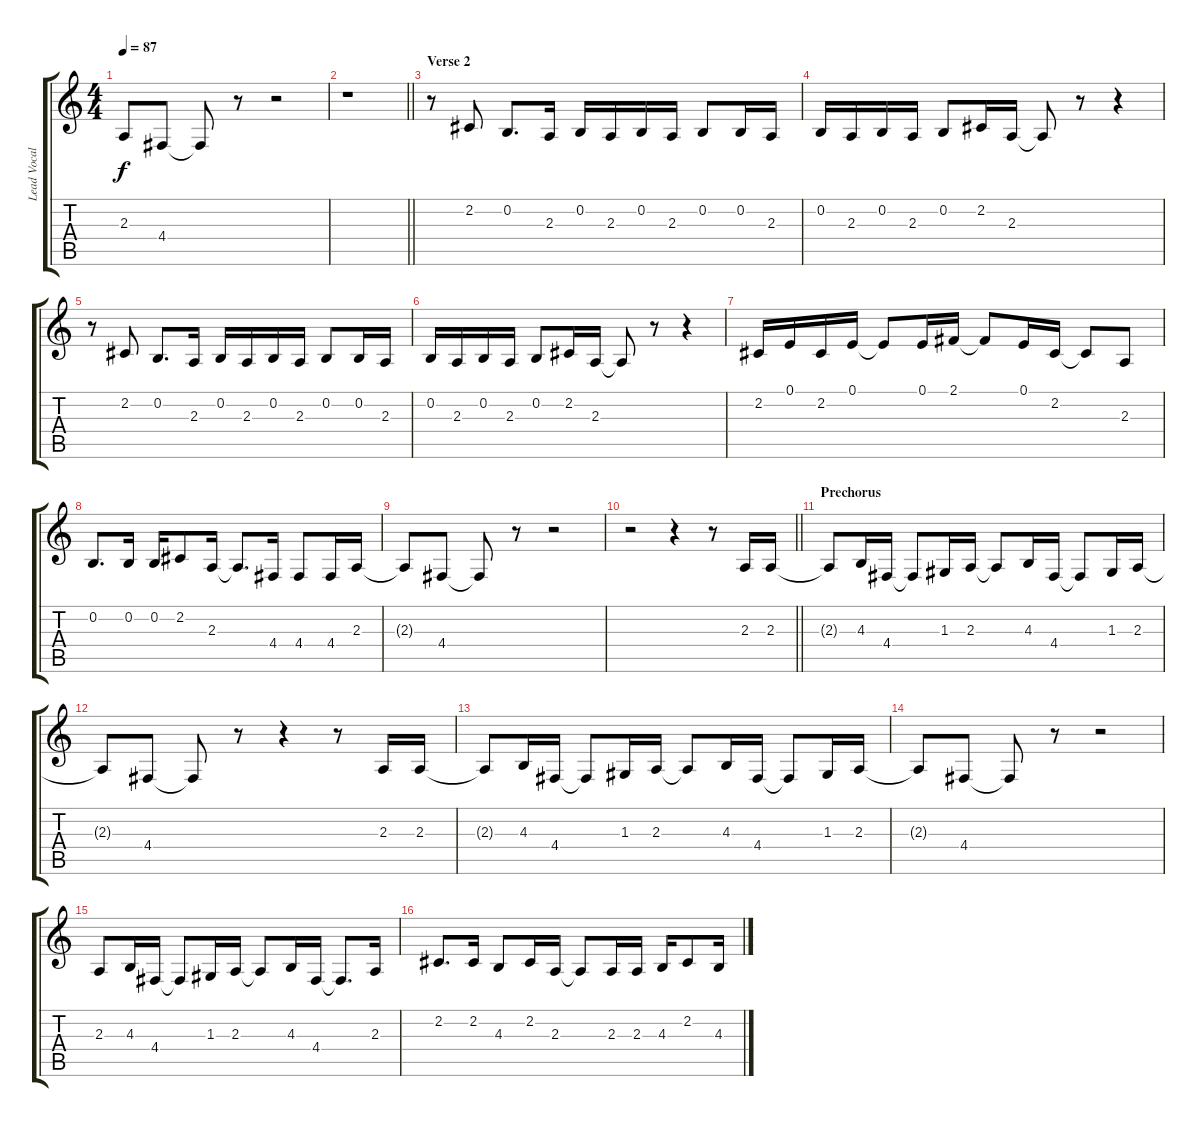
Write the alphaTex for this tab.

\track ("Lead Vocals" "Lead Vocal") {instrument altosax}
\staff {score tabs}
\tuning (E4 B3 G3 D3 A2 E2) {hide}
\ts (4 4)
\tempo 87
\clef g2
\ks c
2.3{t}.8{dy f} 4.4.8 4.4{t}.8 r.8 r.2 |
\barLineRight lightlight
r.1 |
\section ("" "Verse 2")
r.8 2.2.8 0.2.8{d} 2.3.16 0.2.16 2.3.16 0.2.16 2.3.16 0.2.8 0.2.16 2.3.16 |
0.2.16 2.3.16 0.2.16 2.3.16 0.2.8 2.2.16 2.3.16 2.3{t}.8 r.8 r.4 |
r.8 2.2.8 0.2.8{d} 2.3.16 0.2.16 2.3.16 0.2.16 2.3.16 0.2.8 0.2.16 2.3.16 |
0.2.16 2.3.16 0.2.16 2.3.16 0.2.8 2.2.16 2.3.16 2.3{t}.8 r.8 r.4 |
2.2.16 0.1.16 2.2.16 0.1.16 0.1{t}.8 0.1.16 2.1.16 2.1{t}.8 0.1.16 2.2.16 2.2{t}.8 2.3.8 |
0.2.8{d} 0.2.16 0.2.16 2.2.8 2.3.16 2.3{t}.8{d} 4.4.16 4.4.8 4.4.16 2.3.16 |
2.3{t}.8 4.4.8 4.4{t}.8 r.8 r.2 |
\barLineRight lightlight
r.2 r.4 r.8 2.3.16 2.3.16 |
\section ("" "Prechorus")
2.3{t}.8 4.3.16 4.4.16 4.4{t}.8 1.3.16 2.3.16 2.3{t}.8 4.3.16 4.4.16 4.4{t}.8 1.3.16 2.3.16 |
2.3{t}.8 4.4.8 4.4{t}.8 r.8 r.4 r.8 2.3.16 2.3.16 |
2.3{t}.8 4.3.16 4.4.16 4.4{t}.8 1.3.16 2.3.16 2.3{t}.8 4.3.16 4.4.16 4.4{t}.8 1.3.16 2.3.16 |
2.3{t}.8 4.4.8 4.4{t}.8 r.8 r.2 |
2.3.8 4.3.16 4.4.16 4.4{t}.8 1.3.16 2.3.16 2.3{t}.8 4.3.16 4.4.16 4.4{t}.8{d} 2.3.16 |
2.2.8{d} 2.2.16 4.3.8 2.2.16 2.3.16 2.3{t}.8 2.3.16 2.3.16 4.3.16 2.2.8 4.3.16
